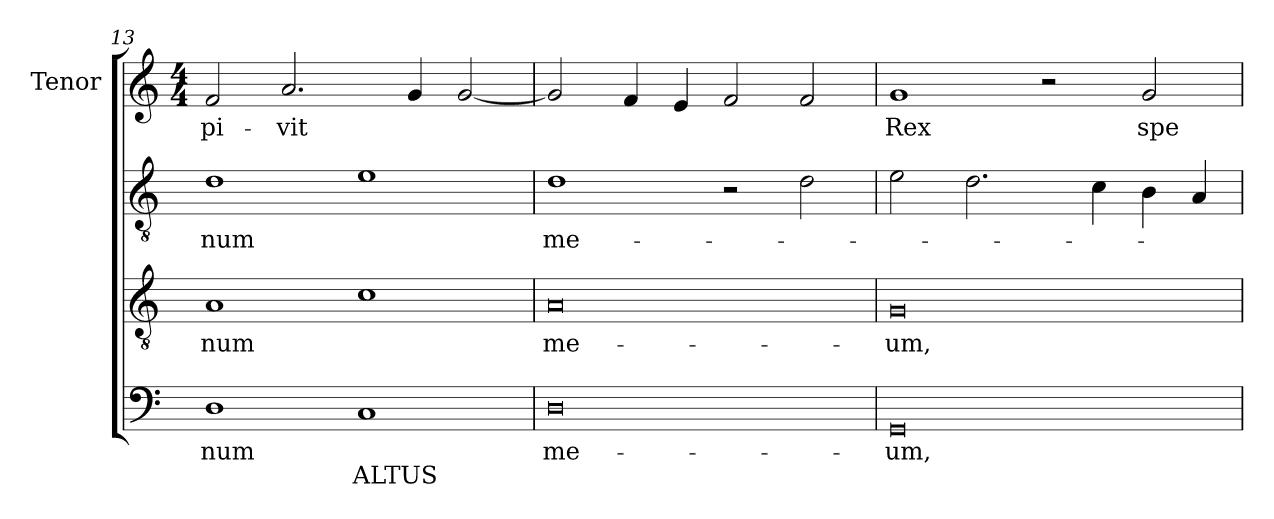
**kern	**text	**text	**kern	**text	**kern	**text	**kern	**text
*part4	*part4	*part4	*part3	*part3	*part2	*part2	*part1	*part1
*staff4	*staff4	*staff4	*staff3	*staff3	*staff2	*staff2	*staff1	*staff1
*	*	*	*	*	*	*	*I"Tenor	*
*clefF4	*	*	*clefGv2	*	*clefGv2	*	*clefG2	*
*k[]	*	*	*k[]	*	*k[]	*	*k[]	*
*C:	*	*	*C:	*	*C:	*	*C:	*
*	*	*	*	*	*	*	*M4/4	*
=13	=13	=13	=13	=13	=13	=13	=13	=13
!	!LO:LY:b	!	!	!LO:LY:b	!	!LO:LY:b	!	!LO:LY:b
1D	-num	.	1A	-num	1d	-num	2f/	-pi-
!	!	!	!	!	!	!	!	!LO:LY:b
.	.	.	.	.	.	.	2.a/	-vit
!	!	!LO:LY:b	!	!	!	!	!	!
1C	.	ALTUS	1c	.	1e	.	.	.
.	.	.	.	.	.	.	4g/	.
.	.	.	.	.	.	.	[<2g/	.
=14!	=14!	=14!	=14!	=14!	=14!	=14!	=14!	=14!
!	!LO:LY:b	!	!	!LO:LY:b	!	!LO:LY:b	!	!
0D	me-	.	0A	me-	1d	me-	2g/]	.
.	.	.	.	.	.	.	4f/	.
.	.	.	.	.	.	.	4e/	.
.	.	.	.	.	2r	.	2f/	.
.	.	.	.	.	2d\	.	2f/	.
=15!	=15!	=15!	=15!	=15!	=15!	=15!	=15!	=15!
!	!LO:LY:b	!	!	!LO:LY:b	!	!	!	!LO:LY:b
0GG	-um,	.	0G	-um,	2e\	.	1g	Rex
.	.	.	.	.	2.d\	.	.	.
.	.	.	.	.	.	.	2r	.
.	.	.	.	.	4c\	.	.	.
!	!	!	!	!	!	!	!	!LO:LY:b
.	.	.	.	.	4B\	.	2g/	spe-
.	.	.	.	.	4A/	.	.	.
=!	=!	=!	=!	=!	=!	=!	=!	=!
*-	*-	*-	*-	*-	*-	*-	*-	*-
